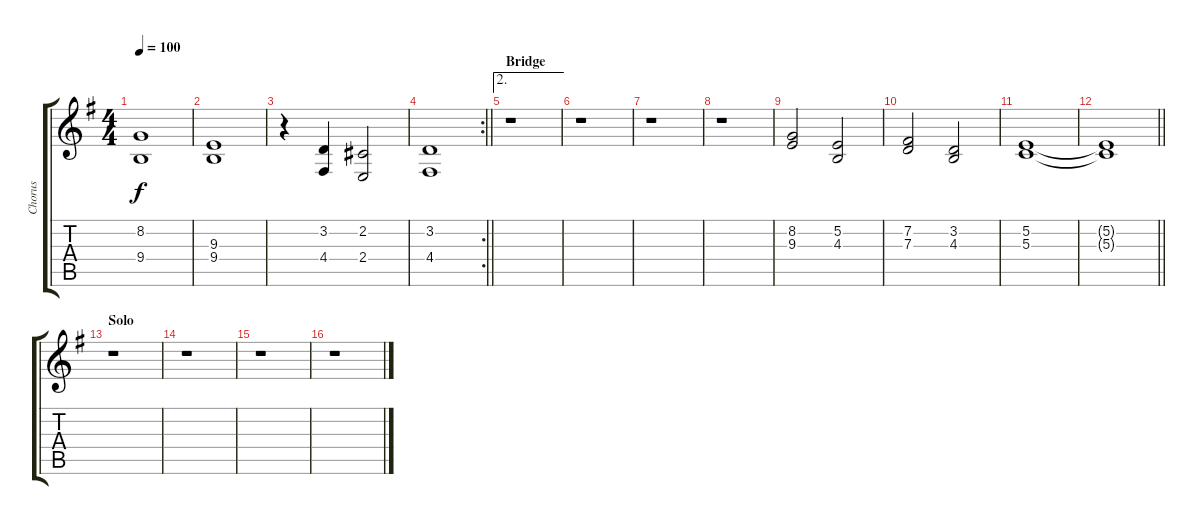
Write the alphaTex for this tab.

\track ("Chorus" "Chorus") {instrument lead6voice}
\staff {score tabs}
\tuning (E4 B3 G3 D3 A2 E2) {hide}
\ts (4 4)
\tempo 100
\clef g2
\ks g
(8.2 9.4).1{dy f} |
(9.3 9.4).1 |
r.4 (3.2 4.4).4 (2.2 2.4).2 |
\rc 2
\barLineRight lightlight
(3.2 4.4).1 |
\ae 2
\section ("" "Bridge")
r.1 |
r.1 |
r.1 |
r.1 |
(8.2 9.3).2 (5.2 4.3).2 |
(7.2 7.3).2 (3.2 4.3).2 |
(5.2 5.3).1 |
\barLineRight lightlight
(5.2{t} 5.3{t}).1 |
\section ("" "Solo")
r.1 |
r.1 |
r.1 |
r.1
